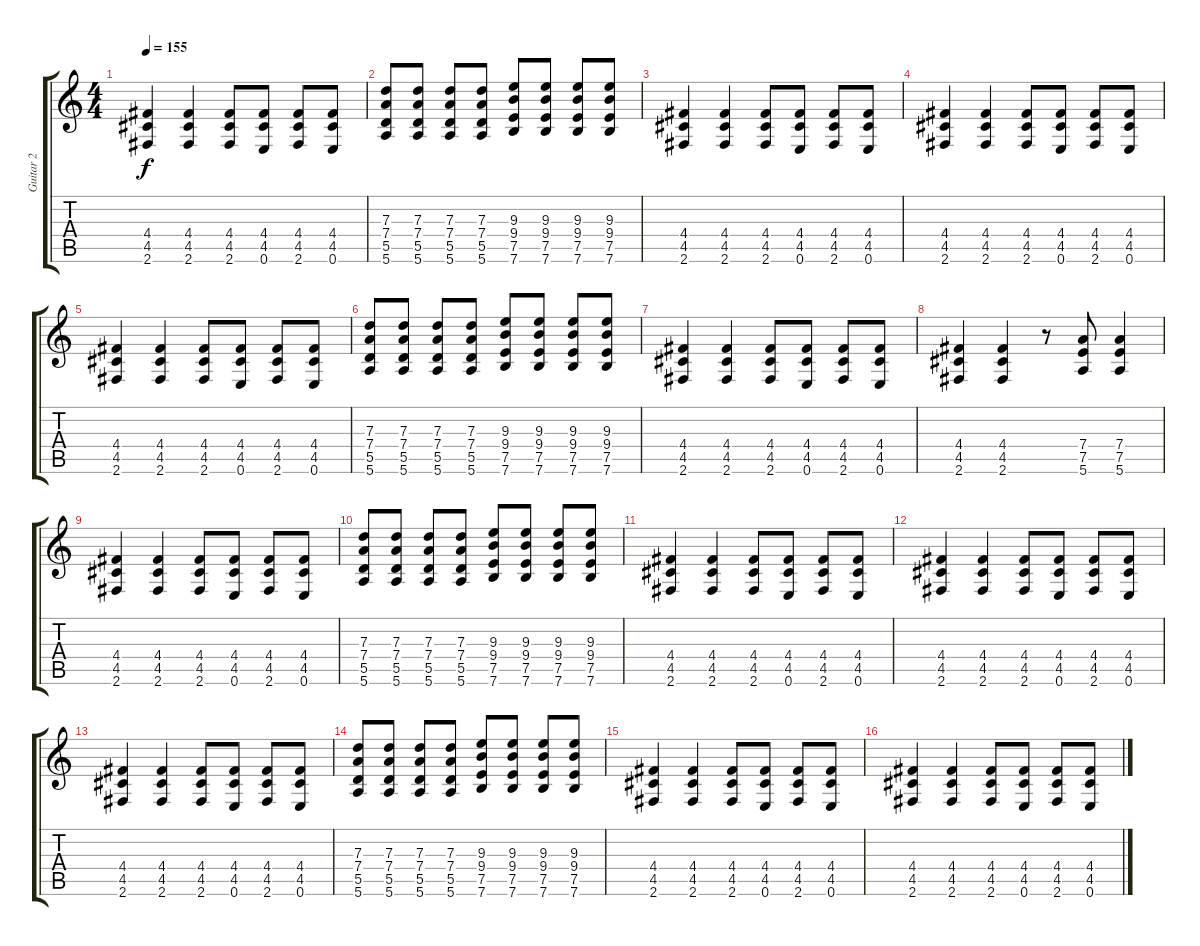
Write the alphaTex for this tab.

\track ("Guitar 2" "Guitar 2") {instrument distortionguitar}
\staff {score tabs}
\tuning (E4 B3 G3 D3 A2 E2) {hide}
\ts (4 4)
\tempo 155
\clef g2
\ks c
(4.4 4.5 2.6).4{dy f} (4.4 4.5 2.6).4 (4.4 4.5 2.6).8 (4.4 4.5 0.6).8 (4.4 4.5 2.6).8 (4.4 4.5 0.6).8 |
(7.3 7.4 5.5 5.6).8 (7.3 7.4 5.5 5.6).8 (7.3 7.4 5.5 5.6).8 (7.3 7.4 5.5 5.6).8 (9.3 9.4 7.5 7.6).8 (9.3 9.4 7.5 7.6).8 (9.3 9.4 7.5 7.6).8 (9.3 9.4 7.5 7.6).8 |
(4.4 4.5 2.6).4 (4.4 4.5 2.6).4 (4.4 4.5 2.6).8 (4.4 4.5 0.6).8 (4.4 4.5 2.6).8 (4.4 4.5 0.6).8 |
(4.4 4.5 2.6).4 (4.4 4.5 2.6).4 (4.4 4.5 2.6).8 (4.4 4.5 0.6).8 (4.4 4.5 2.6).8 (4.4 4.5 0.6).8 |
(4.4 4.5 2.6).4 (4.4 4.5 2.6).4 (4.4 4.5 2.6).8 (4.4 4.5 0.6).8 (4.4 4.5 2.6).8 (4.4 4.5 0.6).8 |
(7.3 7.4 5.5 5.6).8 (7.3 7.4 5.5 5.6).8 (7.3 7.4 5.5 5.6).8 (7.3 7.4 5.5 5.6).8 (9.3 9.4 7.5 7.6).8 (9.3 9.4 7.5 7.6).8 (9.3 9.4 7.5 7.6).8 (9.3 9.4 7.5 7.6).8 |
(4.4 4.5 2.6).4 (4.4 4.5 2.6).4 (4.4 4.5 2.6).8 (4.4 4.5 0.6).8 (4.4 4.5 2.6).8 (4.4 4.5 0.6).8 |
(4.4 4.5 2.6).4 (4.4 4.5 2.6).4 r.8 (7.4 7.5 5.6).8 (7.4 7.5 5.6).4 |
(4.4 4.5 2.6).4 (4.4 4.5 2.6).4 (4.4 4.5 2.6).8 (4.4 4.5 0.6).8 (4.4 4.5 2.6).8 (4.4 4.5 0.6).8 |
(7.3 7.4 5.5 5.6).8 (7.3 7.4 5.5 5.6).8 (7.3 7.4 5.5 5.6).8 (7.3 7.4 5.5 5.6).8 (9.3 9.4 7.5 7.6).8 (9.3 9.4 7.5 7.6).8 (9.3 9.4 7.5 7.6).8 (9.3 9.4 7.5 7.6).8 |
(4.4 4.5 2.6).4 (4.4 4.5 2.6).4 (4.4 4.5 2.6).8 (4.4 4.5 0.6).8 (4.4 4.5 2.6).8 (4.4 4.5 0.6).8 |
(4.4 4.5 2.6).4 (4.4 4.5 2.6).4 (4.4 4.5 2.6).8 (4.4 4.5 0.6).8 (4.4 4.5 2.6).8 (4.4 4.5 0.6).8 |
(4.4 4.5 2.6).4 (4.4 4.5 2.6).4 (4.4 4.5 2.6).8 (4.4 4.5 0.6).8 (4.4 4.5 2.6).8 (4.4 4.5 0.6).8 |
(7.3 7.4 5.5 5.6).8 (7.3 7.4 5.5 5.6).8 (7.3 7.4 5.5 5.6).8 (7.3 7.4 5.5 5.6).8 (9.3 9.4 7.5 7.6).8 (9.3 9.4 7.5 7.6).8 (9.3 9.4 7.5 7.6).8 (9.3 9.4 7.5 7.6).8 |
(4.4 4.5 2.6).4 (4.4 4.5 2.6).4 (4.4 4.5 2.6).8 (4.4 4.5 0.6).8 (4.4 4.5 2.6).8 (4.4 4.5 0.6).8 |
(4.4 4.5 2.6).4 (4.4 4.5 2.6).4 (4.4 4.5 2.6).8 (4.4 4.5 0.6).8 (4.4 4.5 2.6).8 (4.4 4.5 0.6).8
